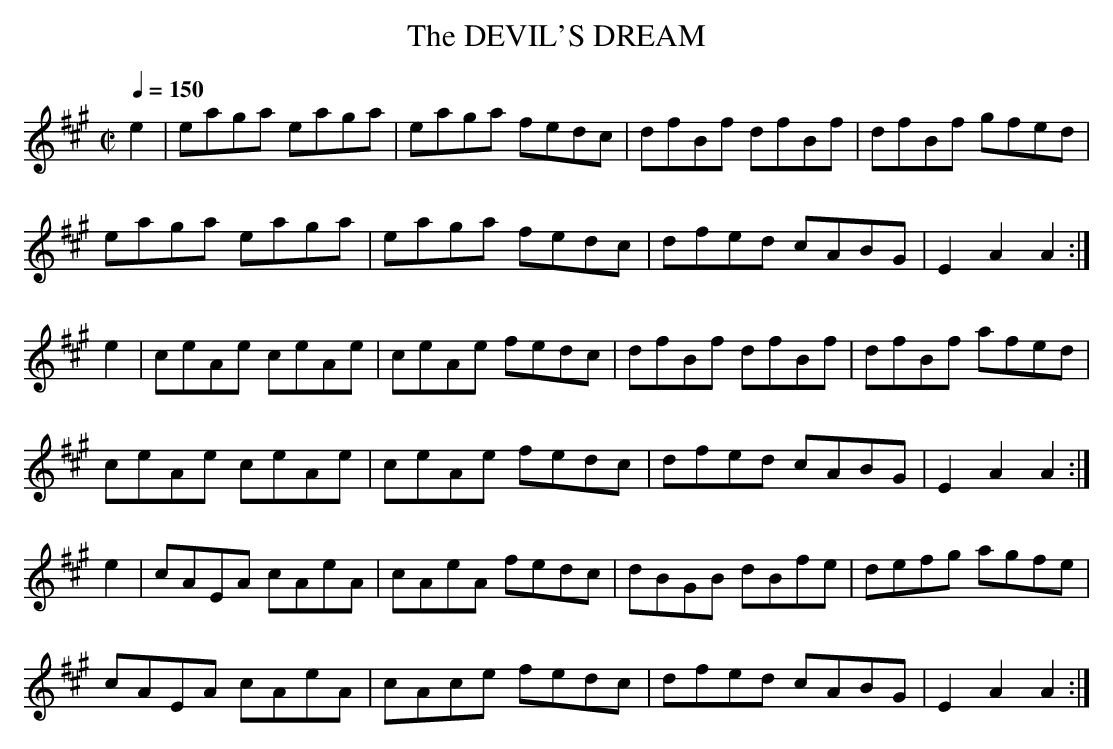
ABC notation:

X:1
T:DEVIL'S DREAM, The
Q:1/4=150
M:C|
L:1/8
K:A
e2|eaga eaga|eaga fedc|dfBf dfBf|dfBf gfed|
eaga eaga|eaga fedc|dfed cABG|E2A2A2:|
e2|ceAe ceAe|ceAe fedc|dfBf dfBf|dfBf afed|
ceAe ceAe|ceAe fedc|dfed cABG|E2A2A2:|
e2|cAEA cAeA|cAeA fedc|dBGB dBfe|defg agfe|
cAEA cAeA|cAce fedc|dfed cABG|E2A2A2:|
